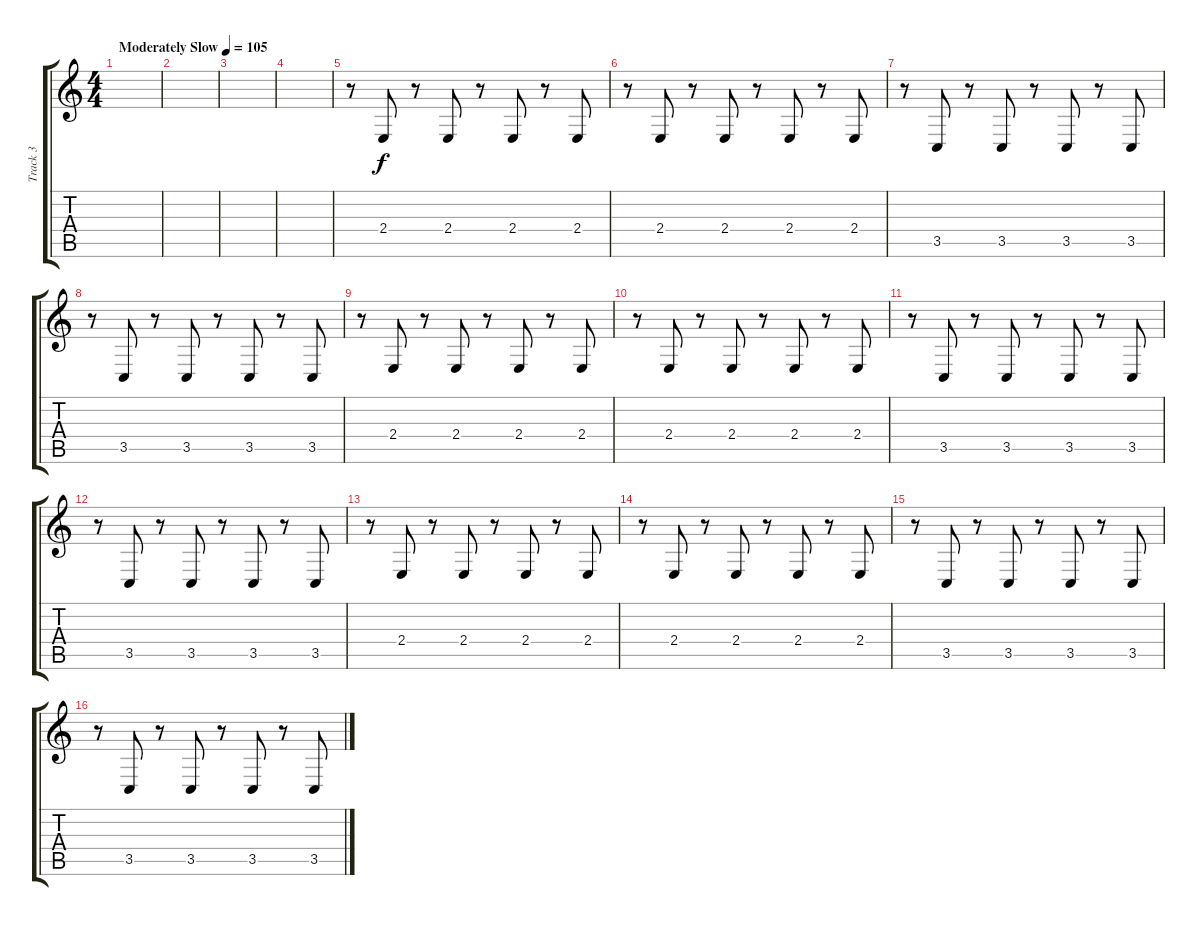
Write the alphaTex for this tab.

\track ("Track 3" "Track 3") {instrument cello}
\staff {score tabs}
\tuning (E4 B3 G3 D3 A2 E2) {hide}
\ts (4 4)
\tempo (105 "Moderately Slow")
\clef g2
\ks c
|
|
|
|
r.8{volume 13} 2.4.8 r.8 2.4.8 r.8 2.4.8 r.8 2.4.8 |
r.8{volume 8} 2.4.8 r.8 2.4.8 r.8 2.4.8 r.8 2.4.8 |
r.8{volume 13} 3.5.8 r.8 3.5.8 r.8 3.5.8 r.8 3.5.8 |
r.8{volume 8} 3.5.8 r.8 3.5.8 r.8 3.5.8 r.8 3.5.8 |
r.8{volume 13} 2.4.8 r.8 2.4.8 r.8 2.4.8 r.8 2.4.8 |
r.8{volume 8} 2.4.8 r.8 2.4.8 r.8 2.4.8 r.8 2.4.8 |
r.8{volume 13} 3.5.8 r.8 3.5.8 r.8 3.5.8 r.8 3.5.8 |
r.8{volume 8} 3.5.8 r.8 3.5.8 r.8 3.5.8 r.8 3.5.8 |
r.8{volume 13} 2.4.8 r.8 2.4.8 r.8 2.4.8 r.8 2.4.8 |
r.8{volume 8} 2.4.8 r.8 2.4.8 r.8 2.4.8 r.8 2.4.8 |
r.8{volume 13} 3.5.8 r.8 3.5.8 r.8 3.5.8 r.8 3.5.8 |
r.8{volume 8} 3.5.8 r.8 3.5.8 r.8 3.5.8 r.8 3.5.8
